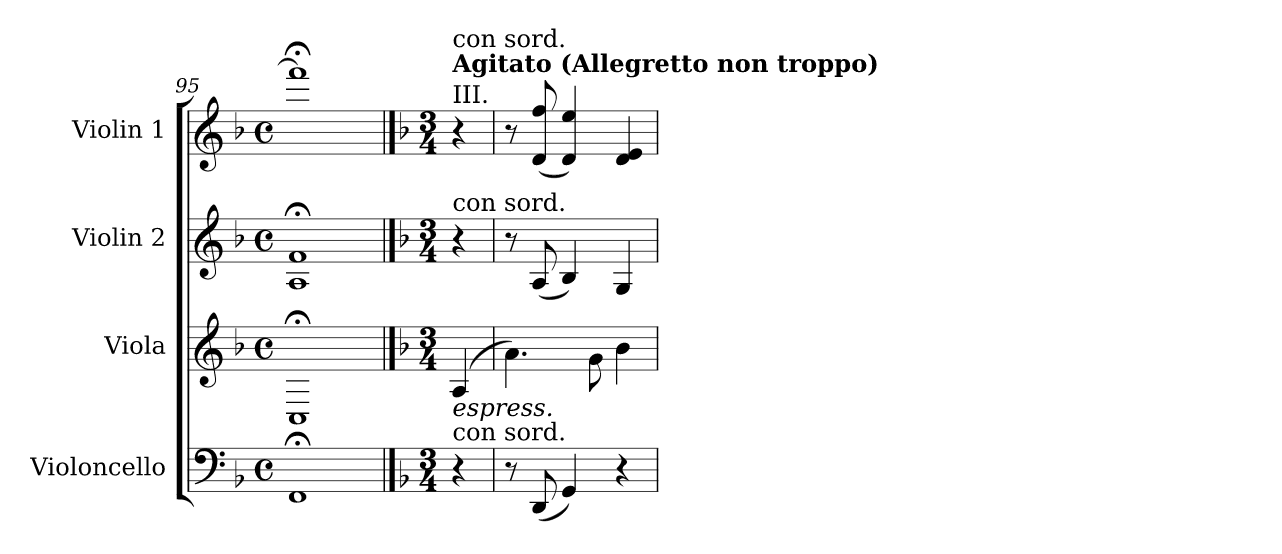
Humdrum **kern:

**kern	**dynam	**kern	**dynam	**kern	**dynam	**kern	**dynam
*part4	*part4	*part3	*part3	*part2	*part2	*part1	*part1
*staff4	*staff4	*staff3	*staff3	*staff2	*staff2	*staff1	*staff1
*I"Violoncello	*	*I"Viola	*	*I"Violin 2	*	*I"Violin 1	*
*I'Vc	*	*I'Vla	*	*I'Vln	*	*I'Vln	*
*clefF4	*	*clefG2	*	*clefG2	*	*clefG2	*
*k[b-]	*	*k[b-]	*	*k[b-]	*	*k[b-]	*
*M4/4	*	*M4/4	*	*M4/4	*	*M4/4	*
*met(c)	*	*met(c)	*	*met(c)	*	*met(c)	*
=95	=95	=95	=95	=95	=95	=95	=95
1FF;<	.	1C;<	.	1A;< 1f;<	.	1fff;<]	.
!!LO:PB:g=z
==	==	==	==	==	==	==	==
*k[b-]	*	*k[b-]	*	*k[b-]	*	*k[b-]	*
*M3/4	*	*M3/4	*	*M3/4	*	*M3/4	*
!	!	!	!	!	!	!LO:TX:a:t=III.	!
!	!	!	!	!	!	!LO:TX:a:B:t=Agitato (Allegretto non troppo)	!
!	!	!	!	!	!	!LO:TX:a:t=con sord.	!
!	!	!	!	!LO:TX:a:t=con sord.	!	!	!
!	!	!LO:TX:b:i:t=espress.	!	!	!	!	!
!LO:TX:a:t=con sord.	!	!	!	!	!	!	!
!	!	!	!LO:DY:b	!	!	!	!
!	!	!	!LO:DY:n=1:b	!	!	!	!
4r	.	(>4A/	other-dynamics f	4r	.	4r	.
=1	=1	=1	=1	=1	=1	=1	=1
8r	.	4.a\)	.	8r	.	8r	.
!	!LO:DY:b	!	!	!	!	!	!
!	!LO:DY:n=1:b	!	!	!	!LO:DY:b	!	!
!	!	!	!	!	!LO:DY:n=1:b	!	!LO:DY:b
!	!	!	!	!	!	!	!LO:DY:n=1:b
(8DD/	other-dynamics f	.	.	(8A/	other-dynamics f	(>8d/ 8ff/	other-dynamics f
4GG/)	.	.	.	4B-/)	.	4d/ 4ee/)	.
.	.	8g\	.	.	.	.	.
4r	.	4b-\	.	4G/	.	4d/ 4e/	.
=	=	=	=	=	=	=	=
*-	*-	*-	*-	*-	*-	*-	*-
